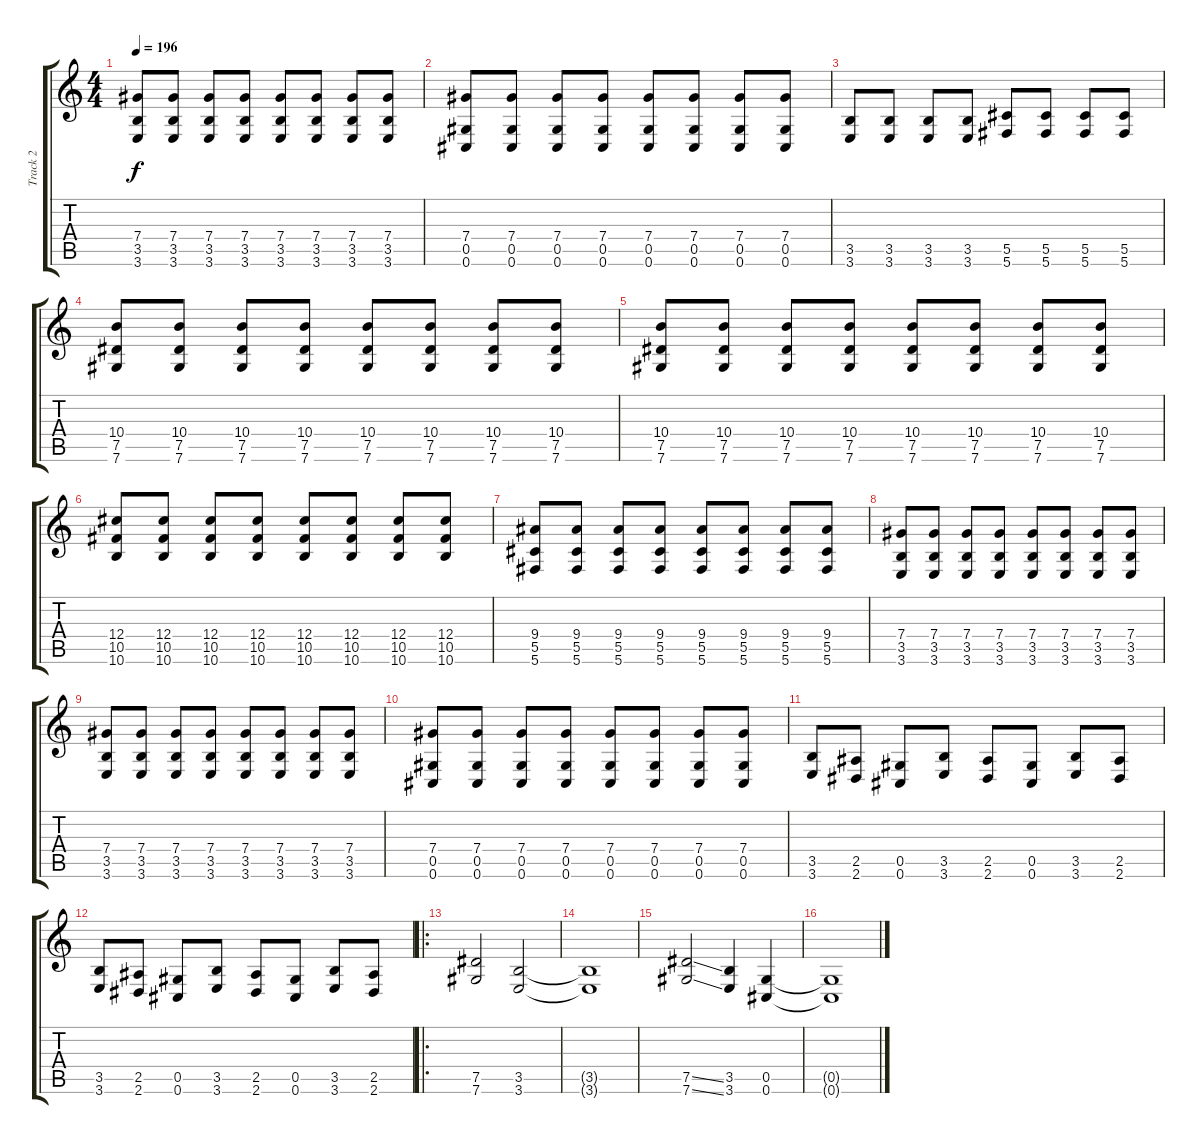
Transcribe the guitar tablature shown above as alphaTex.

\track ("Track 2" "Track 2") {instrument distortionguitar}
\staff {score tabs}
\tuning (Eb4 Bb3 Gb3 Db3 Ab2 Db2) {hide}
\ts (4 4)
\tempo 196
\clef g2
\ks c
(7.4 3.5 3.6).8{dy f} (7.4 3.5 3.6).8 (7.4 3.5 3.6).8 (7.4 3.5 3.6).8 (7.4 3.5 3.6).8 (7.4 3.5 3.6).8 (7.4 3.5 3.6).8 (7.4 3.5 3.6).8 |
(7.4 0.5 0.6).8 (7.4 0.5 0.6).8 (7.4 0.5 0.6).8 (7.4 0.5 0.6).8 (7.4 0.5 0.6).8 (7.4 0.5 0.6).8 (7.4 0.5 0.6).8 (7.4 0.5 0.6).8 |
(3.5 3.6).8 (3.5 3.6).8 (3.5 3.6).8 (3.5 3.6).8 (5.5 5.6).8 (5.5 5.6).8 (5.5 5.6).8 (5.5 5.6).8 |
(10.4 7.5 7.6).8 (10.4 7.5 7.6).8 (10.4 7.5 7.6).8 (10.4 7.5 7.6).8 (10.4 7.5 7.6).8 (10.4 7.5 7.6).8 (10.4 7.5 7.6).8 (10.4 7.5 7.6).8 |
(10.4 7.5 7.6).8 (10.4 7.5 7.6).8 (10.4 7.5 7.6).8 (10.4 7.5 7.6).8 (10.4 7.5 7.6).8 (10.4 7.5 7.6).8 (10.4 7.5 7.6).8 (10.4 7.5 7.6).8 |
(12.4 10.5 10.6).8 (12.4 10.5 10.6).8 (12.4 10.5 10.6).8 (12.4 10.5 10.6).8 (12.4 10.5 10.6).8 (12.4 10.5 10.6).8 (12.4 10.5 10.6).8 (12.4 10.5 10.6).8 |
(9.4 5.5 5.6).8 (9.4 5.5 5.6).8 (9.4 5.5 5.6).8 (9.4 5.5 5.6).8 (9.4 5.5 5.6).8 (9.4 5.5 5.6).8 (9.4 5.5 5.6).8 (9.4 5.5 5.6).8 |
(7.4 3.5 3.6).8 (7.4 3.5 3.6).8 (7.4 3.5 3.6).8 (7.4 3.5 3.6).8 (7.4 3.5 3.6).8 (7.4 3.5 3.6).8 (7.4 3.5 3.6).8 (7.4 3.5 3.6).8 |
(7.4 3.5 3.6).8 (7.4 3.5 3.6).8 (7.4 3.5 3.6).8 (7.4 3.5 3.6).8 (7.4 3.5 3.6).8 (7.4 3.5 3.6).8 (7.4 3.5 3.6).8 (7.4 3.5 3.6).8 |
(7.4 0.5 0.6).8 (7.4 0.5 0.6).8 (7.4 0.5 0.6).8 (7.4 0.5 0.6).8 (7.4 0.5 0.6).8 (7.4 0.5 0.6).8 (7.4 0.5 0.6).8 (7.4 0.5 0.6).8 |
(3.5 3.6).8 (2.5 2.6).8 (0.5 0.6).8 (3.5 3.6).8 (2.5 2.6).8 (0.5 0.6).8 (3.5 3.6).8 (2.5 2.6).8 |
(3.5 3.6).8 (2.5 2.6).8 (0.5 0.6).8 (3.5 3.6).8 (2.5 2.6).8 (0.5 0.6).8 (3.5 3.6).8 (2.5 2.6).8 |
\ro
(7.5 7.6).2 (3.5 3.6).2 |
(3.5{t} 3.6{t}).1 |
(7.5{ss} 7.6{ss}).2 (3.5 3.6).4 (0.5 0.6).4 |
(0.5{t} 0.6{t}).1
